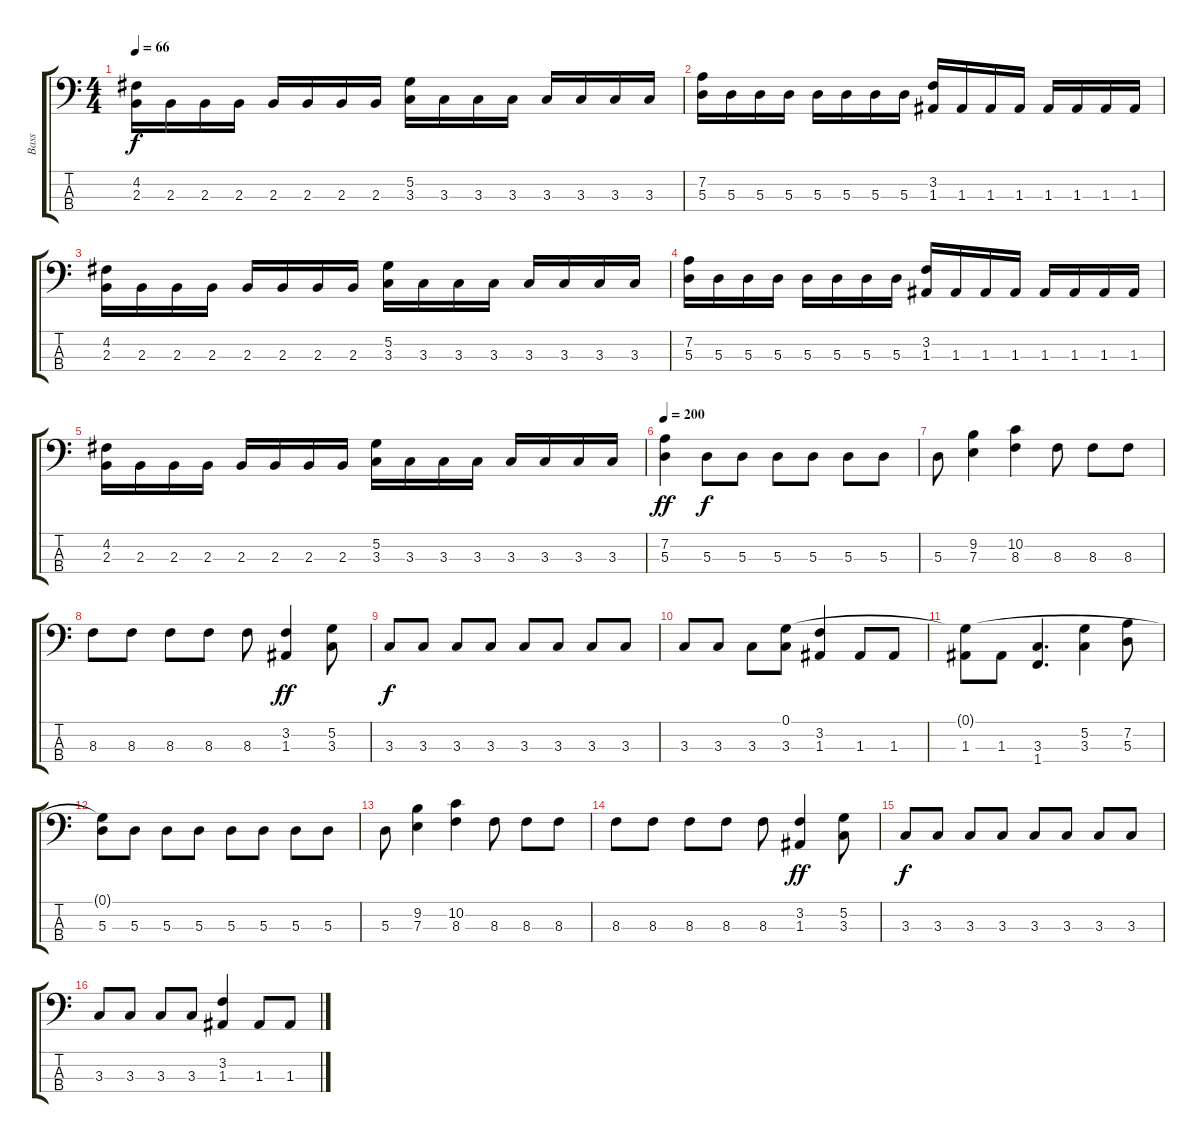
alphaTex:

\track ("Bass" "Bass") {instrument electricbassfinger}
\staff {score tabs}
\tuning (G2 D2 A1 E1) {hide}
\ts (4 4)
\tempo 66
\clef f4
\ks c
(4.2 2.3).16{dy f} 2.3.16 2.3.16 2.3.16 2.3.16 2.3.16 2.3.16 2.3.16 (5.2 3.3).16 3.3.16 3.3.16 3.3.16 3.3.16 3.3.16 3.3.16 3.3.16 |
(7.2 5.3).16 5.3.16 5.3.16 5.3.16 5.3.16 5.3.16 5.3.16 5.3.16 (3.2 1.3).16 1.3.16 1.3.16 1.3.16 1.3.16 1.3.16 1.3.16 1.3.16 |
(4.2 2.3).16 2.3.16 2.3.16 2.3.16 2.3.16 2.3.16 2.3.16 2.3.16 (5.2 3.3).16 3.3.16 3.3.16 3.3.16 3.3.16 3.3.16 3.3.16 3.3.16 |
(7.2 5.3).16 5.3.16 5.3.16 5.3.16 5.3.16 5.3.16 5.3.16 5.3.16 (3.2 1.3).16 1.3.16 1.3.16 1.3.16 1.3.16 1.3.16 1.3.16 1.3.16 |
(4.2 2.3).16 2.3.16 2.3.16 2.3.16 2.3.16 2.3.16 2.3.16 2.3.16 (5.2 3.3).16 3.3.16 3.3.16 3.3.16 3.3.16 3.3.16 3.3.16 3.3.16 |
\tempo 200
(7.2 5.3).4{dy ff} 5.3.8{dy f} 5.3.8 5.3.8 5.3.8 5.3.8 5.3.8 |
5.3.8 (9.2 7.3).4 (10.2 8.3).4 8.3.8 8.3.8 8.3.8 |
8.3.8 8.3.8 8.3.8 8.3.8 8.3.8 (3.2 1.3).4{dy ff} (5.2 3.3).8 |
3.3.8{dy f} 3.3.8 3.3.8 3.3.8 3.3.8 3.3.8 3.3.8 3.3.8 |
3.3.8 3.3.8 3.3.8 (0.1 3.3).8 (3.2 1.3).4 1.3.8 1.3.8 |
(0.1{t} 1.3).8 1.3.8 (3.3 1.4).4{d} (5.2 3.3).4 (7.2 5.3).8 |
(0.1{t} 5.3).8 5.3.8 5.3.8 5.3.8 5.3.8 5.3.8 5.3.8 5.3.8 |
5.3.8 (9.2 7.3).4 (10.2 8.3).4 8.3.8 8.3.8 8.3.8 |
8.3.8 8.3.8 8.3.8 8.3.8 8.3.8 (3.2 1.3).4{dy ff} (5.2 3.3).8 |
3.3.8{dy f} 3.3.8 3.3.8 3.3.8 3.3.8 3.3.8 3.3.8 3.3.8 |
3.3.8 3.3.8 3.3.8 3.3.8 (3.2 1.3).4 1.3.8 1.3.8
